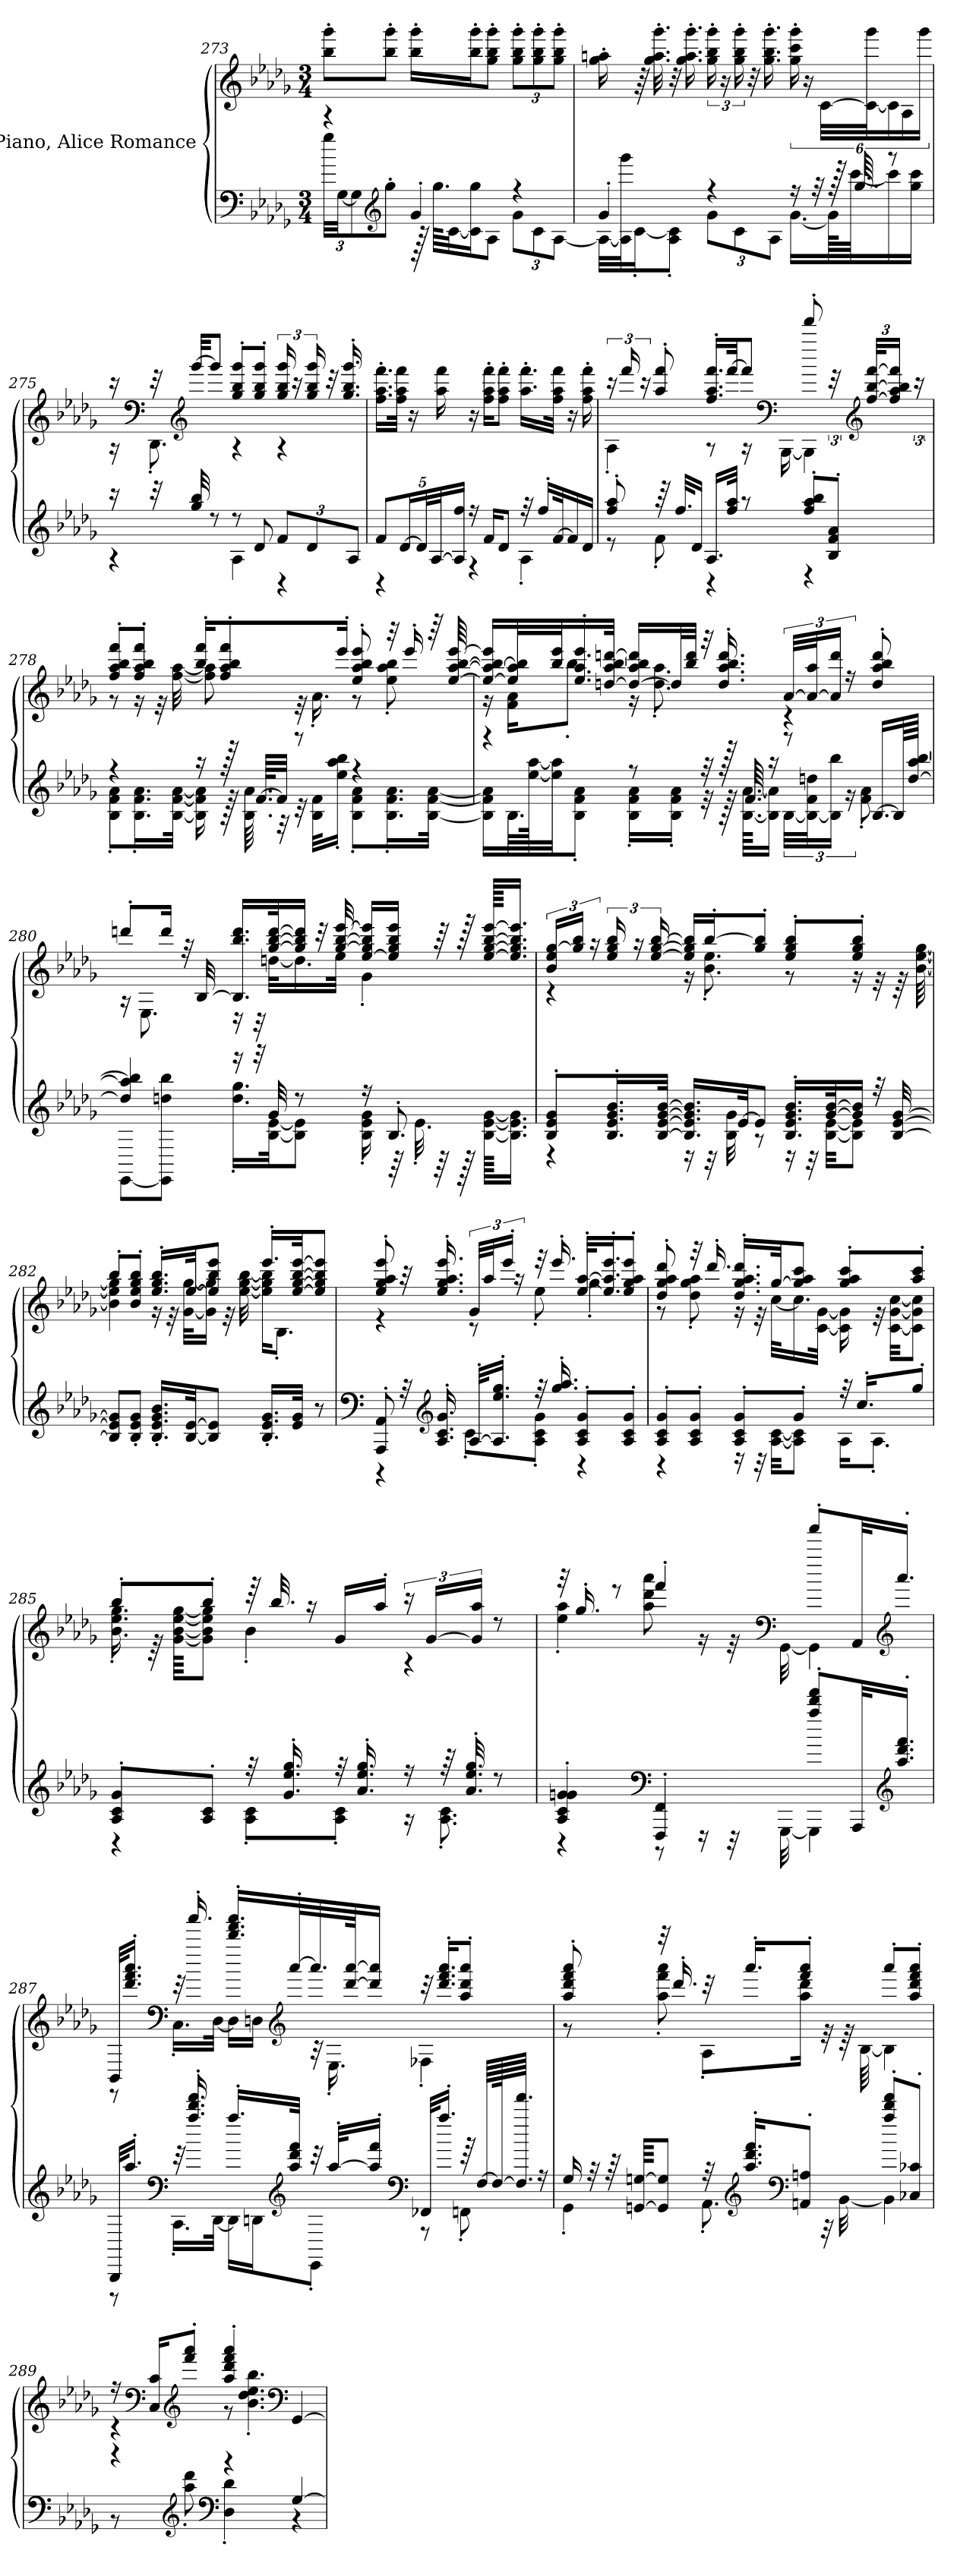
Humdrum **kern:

**kern	**kern
*part1	*part1
*staff2	*staff1
*I"Piano, Alice Romance	*
!!LO:PB:g=z
*clefF4	*clefG2
*k[b-e-a-d-g-]	*k[b-e-a-d-g-]
*M3/4	*M3/4
=273	=273
*^	*
*	*Xbrackettup	*
4r	48gg-\LLL	8bb-\' 8ggg-\'L
.	[48G-\JJ	.
.	12G-\]	.
*clefG2	*	*
.	8gg-'\J	8bb-\' 8ggg-\'J
4g-'/	128r	16bb-\' 16ggg-\'LL
.	64.gg-\KLLL	.
.	[32c\J	.
.	16c\] 16gg-\J	16bb-\' 16ggg-\'J
.	8A-\J	8gg-\' 8bb-\' 8ggg-\'J
*	*	*Xbrackettup
4r	12g-\L	12gg-\' 12bb-\' 12ggg-\'L
.	12c\	12gg-\' 12bb-\' 12ggg-\'
.	[12A-\J	12gg-\' 12bb-\' 12ggg-\'J
=274	=274	=274
4g-'/	32A-\LLL_	16gg-\' 16aan\'
.	32A-\] 32ggg-\J	.
.	[16c'\J	64r
.	.	32.gg-\' 32.aa\' 32.ggg-\'
.	8A-\' 8c\]'J	32r
.	.	16.gg-\' 16.aa\' 16.ggg-\'
*	*	*brackettup
4r	12g-\L	24gg-\' 24bb-\' 24ggg-\'
.	.	24r
.	12c\	24gg-\' 24bb-\' 24ggg-\'
.	.	32r
.	.	16.gg-\' 16.bb-\' 16.ggg-\'
.	12A-\J	.
16r	[16.g-\LL	24gg-\' 24ccc\' 24ggg-\'
.	.	24r
32r	.	.
.	.	[48c\LLL
128r	128g-\KLL]	.
64.gg-/	[64.ccc\JJ	.
.	.	48c\_ 48ggg-\J
*	*	*Xbrackettup
8r	16ccc\]	24c\]
.	.	24A-\
.	16gg-\ 16ccc\JJ	.
.	.	24ggg-\JJ
!!LO:LB:g=z
=275	=275	=275
*	*	*^
16r	4r	16r	16r
*	*	*clefF4	*
32r	.	32r	8.DD-'\
*	*	*clefG2	*
32gg-/ 32bb-/	.	[32ggg-/KKL	.
8r	.	8ggg-/J]	.
8r	4A-\	8gg-/' 8bb-/' 8ggg-/'L	4r
8d-/	.	8gg-/' 8bb-/' 8ggg-/'J	.
*	*	*brackettup	*
12f/L	4r	24gg-/ 24bb-/ 24ggg-/	4r
.	.	24r	.
12d-/	.	24gg-/ 24bb-/ 24ggg-/	.
.	.	32r	.
.	.	16.gg-/' 16.bb-/' 16.ggg-/'	.
12A-/J	.	.	.
*	*	*v	*v
=276	=276	=276
10f/L	4r	16.ff\' 16.aa-\' 16.fff\'LL
.	.	32ff\ 32aa-\ 32fff\JJk
[20d-/L	.	.
.	.	16r
40d-/L]	.	.
[40A-/J	.	.
.	.	16aa-\ 16fff\
20A-/] 20ff/JJ	.	.
16r	4r	16r
16f/KL	.	16ff\' 16aa-\' 16fff\'KL
8d-/J	.	8ff\' 8aa-\' 8fff\'J
32r	4A-'\	16.aa-\' 16.fff\'LL
16ff'/LL	.	.
[32f/K	.	32ff\ 32aa-\ 32fff\JJk
16f/]	.	16r
16d-/JJ	.	16ff\' 16aa-\' 16fff\'
!!LO:LB:g=z
=277	=277	=277
*	*	*^
8ff/' 8aa-/'	8r	24r	4A-'\
.	.	24fff/	.
.	.	24r	.
64r	8f'\	8aa-/' 8fff/'	.
32.ff/KLL	.	.	.
16d-/JJ	.	.	.
16.A-/LL	4r	16.ff/' 16.aa-/' 16.fff/'LL	8r
32ff/ 32aa-/JJk	.	[32fff/JK	.
8r	.	8fff/J]	16r
*	*	*clefF4	*
.	.	.	[16BBB-\
8ff/' 8aa-/' 8bb-/'L	4r	8fff'/	4BBB-\]
8B-/' 8f/' 8a-/'J	.	48r	.
*	*	*clefG2	*
.	.	[48ff/ [48bb-/ [48fff/KLL	.
.	.	24ff/] 24aa-/ 24bb-/] 24fff/]JJ	.
.	.	24r	.
!!LO:LB:g=z	!!
=278	=278	=278	=278
4r	8B-\' 8f\' 8a-\'L	8ff/' 8aa-/' 8bb-/' 8fff/'L	8r
.	16.B-\' 16.f\' 16.a-\'L	8ff/' 8aa-/' 8bb-/' 8fff/'J	16r
.	.	.	32r
.	[32B-\ [32f\ [32a-\JJk	.	[32ff\ [32aa-\
16r	16B-\] 16f\] 16a-\]	16bb-/' 16fff/'KL	8ff\] 8aa-\]
128r	128r	8ff/' 8aa-/' 8bb-/' 8fff/'	.
[64.f/KLLL	64.B-\ 64.a-\	.	.
32f/JJJ]	32r	.	.
8r	32r	.	32r
.	32B-\ 32f\KLL	.	16.a-'\
.	16ee-\' 16aa-\' 16bb-\'JJ	16eee-'/Jk	.
4r	8B-\' 8f\' 8a-\'L	8ee-/' 8aa-/' 8bb-/' 8eee-/'	8r
.	16.B-\' 16.f\' 16.a-\'L	32r	8ee-\' 8aa-\' 8bb-\'
.	.	16eee-'/	.
.	[32B-\ [32f\ [32a-\JJk	64r	.
.	.	[64ee-/ [64aa-/ [64bb-/ [64eee-/	.
!!LO:LB:g=z	!!
=279	=279	=279	=279
4r	16B-\] 16f\] 16a-\]LL	16ee-/_ 16aa-/_ 16bb-/_ 16eee-/]LL	16r
.	64.B-\LL	32ee-/] 32aa-/] 32bb-/]L	16f\ 16a-\KL
.	[128ee-\ [128aa-\JK	.	.
.	32ee-\] 32aa-\]JJ	32bb-/ 32eee-/J	.
.	8B-\' 8f\' 8a-\'J	16.ee-/' 16.aa-/' 16.eee-/'	8bb-'\J
.	.	[32ddn/ [32aa-/ [32bb-/ [32dddn/JJk	.
8r	16B-\' 16f\' 16a-\'LL	16dd/_ 16aa-/] 16bb-/] 16ddd/]LL	16r
.	16B-\' 16f\' 16a-\'JJ	32dd/L]	8.dd\' 8.aa-\'
.	.	32bb-/ 32ddd/JJJ	.
32r	32r	32r	.
128r	128r	16.dd/' 16.aa-/' 16.bb-/' 16.ddd/'	.
64.f/	[64.B-\ [64.a-\KKLL	.	.
16r	16B-\] 16a-\]JJ	.	.
*	*brackettup	*	*
8r	[48B-\LLL	[48a-/LLL	4r
.	48B-\_ 48f\ 48ddn\J	48a-/_ 48aa-/J	.
.	24B-\] 24bb-\JJ	24a-/] 24ddd/JJ	.
.	24r	24r	.
[16.B-/LL	8f\' 8a-\'	8dd/' 8aa-/' 8bb-/' 8ddd/'	.
64B-/LL]	.	.	.
[64dd/ [64aa-/ [64bb-/JJJJ	.	.	.
!!LO:LB:g=z	!!
=280	=280	=280	=280
4dd/] 4aa-/] 4bb-/]	[8EE-\L	8dddn'/L	16r
.	.	.	8.E-\
.	8EE-\] 8ddn\ 8bb-\J	16ddd/Jk	.
.	.	32r	.
.	.	[32B-/	.
16r	16.dd\' 16.gg-\'LL	16.B-/] 16.bb-/ 16.ddd/LL	16r
32r	.	.	32r
32g-/	[32B-\ [32e-\JK	[32gg-/ [32bb-/ [32ddd/K	[32ddn\KLL
8r	8B-\] 8e-\]J	16gg-/] 16bb-/] 16ddd/]JJ	16.dd\]
.	.	32r	.
.	.	[32gg-/ [32bb-/ [32eee-/	32ee-\JJk
16r	16B-\' 16e-\' 16g-\'	[16ee-/ 16gg-/] 16bb-/] 16eee-/]LL	4g-'\
8.B-'/	64r	16ee-/] 16gg-/ 16bb-/ 16eee-/JJ	.
.	32.e-'\	.	.
.	64r	64r	.
.	128r	128r	.
.	[128B-\ [128e-\ [128g-\KKKLL	[128ee-/ [128gg-/ [128bb-/ [128eee-/KKKLL	.
.	16.B-\] 16.e-\] 16.g-\]JJ	16.ee-/] 16.gg-/] 16.bb-/] 16.eee-/]JJ	.
!!LO:PB:g=z	!!
=281	=281	=281	=281
8B-/' 8e-/' 8g-/'L	4r	24b-/ 24ee-/ [24gg-/LL	4r
.	.	24gg-/] 24bb-/JJ	.
.	.	24r	.
16.B-/' 16.e-/' 16.g-/' 16.b-/'L	.	24ee-/ 24gg-/ 24bb-/	.
.	.	24r	.
.	.	[24ee-/ [24gg-/ [24bb-/	.
[32B-/ [32e-/ [32g-/ [32b-/JJk	.	.	.
16.B-/] 16.e-/] 16.g-/] 16.b-/]LL	16r	16ee-/] 16gg-/] 16bb-/]LL	16r
.	32r	[16bb-'/J	8.b-\' 8.ee-\'
[32e-/JK	32B-\ 32g-\	.	.
8e-/J]	8r	8gg-/' 8bb-/]'J	.
16.B-/' 16.e-/' 16.g-/' 16.b-/'LL	16r	8ee-/' 8gg-/' 8bb-/'L	8r
.	32r	.	.
[32g-/ [32b-/K	[32B-\ [32e-\KKL	.	.
16g-/] 16b-/]JJ	8B-\] 8e-\]J	8ee-/' 8gg-/' 8bb-/'J	16r
32r	.	.	32r
[32B-/ [32e-/ [32g-/	.	.	64r
.	.	.	[64b-\ [64ee-\ [64gg-\
*v	*v	*	*
=282	=282	=282
8B-/] 8e-/] 8g-/]L	8bb-'/L	4b-\] 4ee-\] 4gg-\]
8B-/' 8e-/' 8g-/'J	8b-/' 8ee-/' 8gg-/' 8bb-/'J	.
16.B-/' 16.e-/' 16.g-/' 16.b-/'LL	16.ee-/' 16.gg-/' 16.bb-/'LL	16r
.	.	32r
[32B-/ [32e-/JK	[32ee-/JK	[32g-\ [32gg-\KLL
8B-/] 8e-/]J	8ee-/] 8bb-/ 8eee-/J	16g-\] 16gg-\]JJ
.	.	32r
.	.	[32ee-\ [32gg-\ [32bb-\
16.B-/' 16.e-/' 16.g-/'LL	16.eee-'/LL	16ee-\] 16gg-\] 16bb-\]KL
.	.	8.B-'\J
32e-/ 32g-/JJk	[32ee-/ [32gg-/ [32bb-/ [32eee-/JK	.
8r	8ee-/] 8gg-/] 8bb-/] 8eee-/]J	.
!!LO:LB:g=z	!!
=283	=283	=283
*clefF4	*	*
*^	*	*
8AAA-/' 8AA-/'	4r	8ee-/' 8gg-/' 8aa-/' 8eee-/'	4r
32r	.	32r	.
*clefG2	*	*	*
16.A-/' 16.c/' 16.g-/'	.	16.ee-/' 16.gg-/' 16.aa-/' 16.eee-/'	.
[32A-'/KLL	8c'\L	48g-/LLL	8r
.	.	48aa-/J	.
16.A-/]' 16.ee-/' 16.gg-/'JJ	.	.	.
.	.	24eee-'/JJ	.
.	.	24r	.
32r	8A-\' 8c\' 8g-\'J	32r	8ee-'\
16.gg-/' 16.aa-/'	.	16.eee-'/	.
8A-/' 8c/' 8g-/'L	4r	[32ee-/' [32aa-/'KLL	4gg-'\
.	.	16.ee-/]' 16.aa-/]' 16.eee-/'J	.
8A-/' 8c/' 8g-/'J	.	8ee-/' 8gg-/' 8aa-/' 8eee-/'J	.
=284	=284	=284	=284
8A-/' 8c/' 8g-/'L	4r	8dd-/' 8gg-/' 8aa-/' 8ddd-/'	8r
8A-/' 8c/' 8g-/'J	.	32r	8dd-\' 8gg-\' 8aa-\'
.	.	16.ddd-'/	.
8A-/' 8c/' 8g-/'L	16r	16.dd-/' 16.gg-/' 16.aa-/' 16.ddd-/'LL	16r
.	32r	.	32r
.	[32A-\ [32c\KKL	[32gg-/JK	[32cc\KLL
8g-'/J	8A-\] 8c\]J	8gg-/] 8aa-/ 8ccc/J	16.cc\]
.	.	.	[32c\ [32g-\JJk
32r	16A-\KL	8gg-/' 8aa-/' 8ccc/'L	16c\] 16g-\]
16.cc'/KL	.	.	.
.	8.A-'\J	.	32r
.	.	.	[32c\ [32g-\ [32cc\KKL
8gg-'/J	.	8aa-/' 8ccc/'J	8c\] 8g-\] 8cc\]J
!!LO:LB:g=z	!!
=285	=285	=285	=285
8A-/' 8c/' 8g-/'L	4r	8bb-'/L	16.b-\' 16.ee-\' 16.gg-\'
.	.	.	64r
.	.	.	[64g-\ [64b-\ [64ee-\ [64gg-\KKKL
8A-/' 8c/'J	.	8bb-'/J	8g-\] 8b-\] 8ee-\] 8gg-\]J
32r	8A-\' 8c\'L	64r	4b-'\
.	.	32.bb-/	.
16.g-/' 16.ee-/' 16.gg-/'	.	.	.
.	.	16r	.
32r	8A-\' 8c\'J	16g-/LL	.
16.a-/' 16.ee-/' 16.gg-/'	.	.	.
.	.	16aa-'/JJ	.
16r	16r	24r	4r
.	.	[24g-/LL	.
64r	8.A-\' 8.c\'	.	.
32.a-/' 32.ee-/' 32.gg-/'	.	.	.
.	.	24g-/] 24aa-/JJ	.
8r	.	8r	.
=286	=286	=286	=286
4A-/' 4c/' 4g-/' 4gn/'	4r	32r	4ee-\' 4aa-\'
.	.	16.gg-'/	.
.	.	8r	.
*clefF4	*	*	*
4FFF/' 4FF/'	8r	4fff'/	8aa-\ 8ddd-\ 8aaa-\
.	16r	.	16r
.	32r	.	32r
*	*	*clefF4	*
.	[32GGG-\	.	[32GG-\
8aa-/' 8ddd-/' 8fff/'L	4GGG-\]	8aaa-'/L	4GG-\]
32AAA-/KL	.	32AA-/KL	.
*clefG2	*	*clefG2	*
16.aa-/' 16.ddd-/' 16.fff/'JJ	.	16.aaa-'/JJ	.
!!LO:LB:g=z	!!
=287	=287	=287	=287
32BBB-/KLL	8r	32BB-/KLL	8r
16.aa-'/JJ	.	16.ddd-/' 16.fff/' 16.aaa-/'JJ	.
*clefF4	*	*clefF4	*
32r	16.CC'\LL	32r	16.C'\LL
16.aa-/' 16.ddd-/' 16.fff/'	.	16.aaa-'/	.
.	[32DD-\JJk	.	[32D-\JJk
16.aa-'/LL	16DD-\LL]	16.ddd-/' 16.fff/' 16.aaa-/'LL	16D-\LL]
.	16DDn\J	.	16Dn\JJ
*clefG2	*	*clefG2	*
32aa-/ 32ddd-/ 32fff/JJk	.	[32aaa-'/L	.
32r	8EE-'\J	32.aaa-/]	32r
[32aa-'/KLL	.	.	16.E-'\
.	.	[64ddd-/ [64aaa-/JK	.
16aa-/]' 16fff/'JJ	.	16ddd-/] 16aaa-/]JJ	.
*clefF4	*	*	*
32FF-X/KLL	8r	32r	4F-X'\
16.aa-'/JJ	.	16.ddd-/' 16.fff/' 16.aaa-/'KL	.
64r	8FFn'\	8aa-/' 8ddd-/' 8aaa-/'J	.
[64F/LLLL	.	.	.
128F/K_	.	.	.
64.F/] 64.fff/JJJJ	.	.	.
16r	.	.	.
!!LO:LB:g=z	!!
=288	=288	=288	=288
16G-/	4GG-'\	8aa-/' 8ddd-/' 8fff/' 8aaa-/'	8r
32r	.	.	.
64r	.	.	.
[64GGn/ [64Gn/KKKL	.	.	.
8GG/] 8G/]J	.	32r	8aa-\' 8fff\' 8aaa-\'
.	.	16.ddd-'/	.
32r	8.AA-'\	32r	8A-'\L
*clefG2	*	*	*
16.aa-/' 16.ddd-/' 16.fff/'KL	.	16.aaa-'/KL	.
*clefF4	*	*	*
8AAn/' 8An/'J	.	8fff/' 8aaa-/'J	16aa-\ 16ddd-\Jk
.	32r	.	32r
.	[32BB-\	.	64r
.	.	.	[64B-\
8aa-/' 8ddd-/' 8fff/'L	4BB-\]	8aaa-'/L	4B-\]
8C-X/' 8c-X/'J	.	8aa-/' 8ddd-/' 8fff/' 8aaa-/'J	.
=289	=289	=289	=289
4r	8r	16r	4r
*	*	*clefF4	*
.	.	16C/ 16c/KL	.
*clefG2	*	*clefG2	*
.	8aa-\' 8ddd-\'	8fff/' 8aaa-/'J	.
*clefF4	*	*	*
4r	4D-\' 4d-\'	4aa-/' 4ddd-/' 4fff/' 4aaa-/'	8r
.	.	.	4.b-\' 4.dd-\' 4.ee-\' 4.bb-\'
*	*	*clefF4	*
[4G-/	4r	[4GG-/	.
*v	*v	*	*
*	*v	*v
=	=
*-	*-
